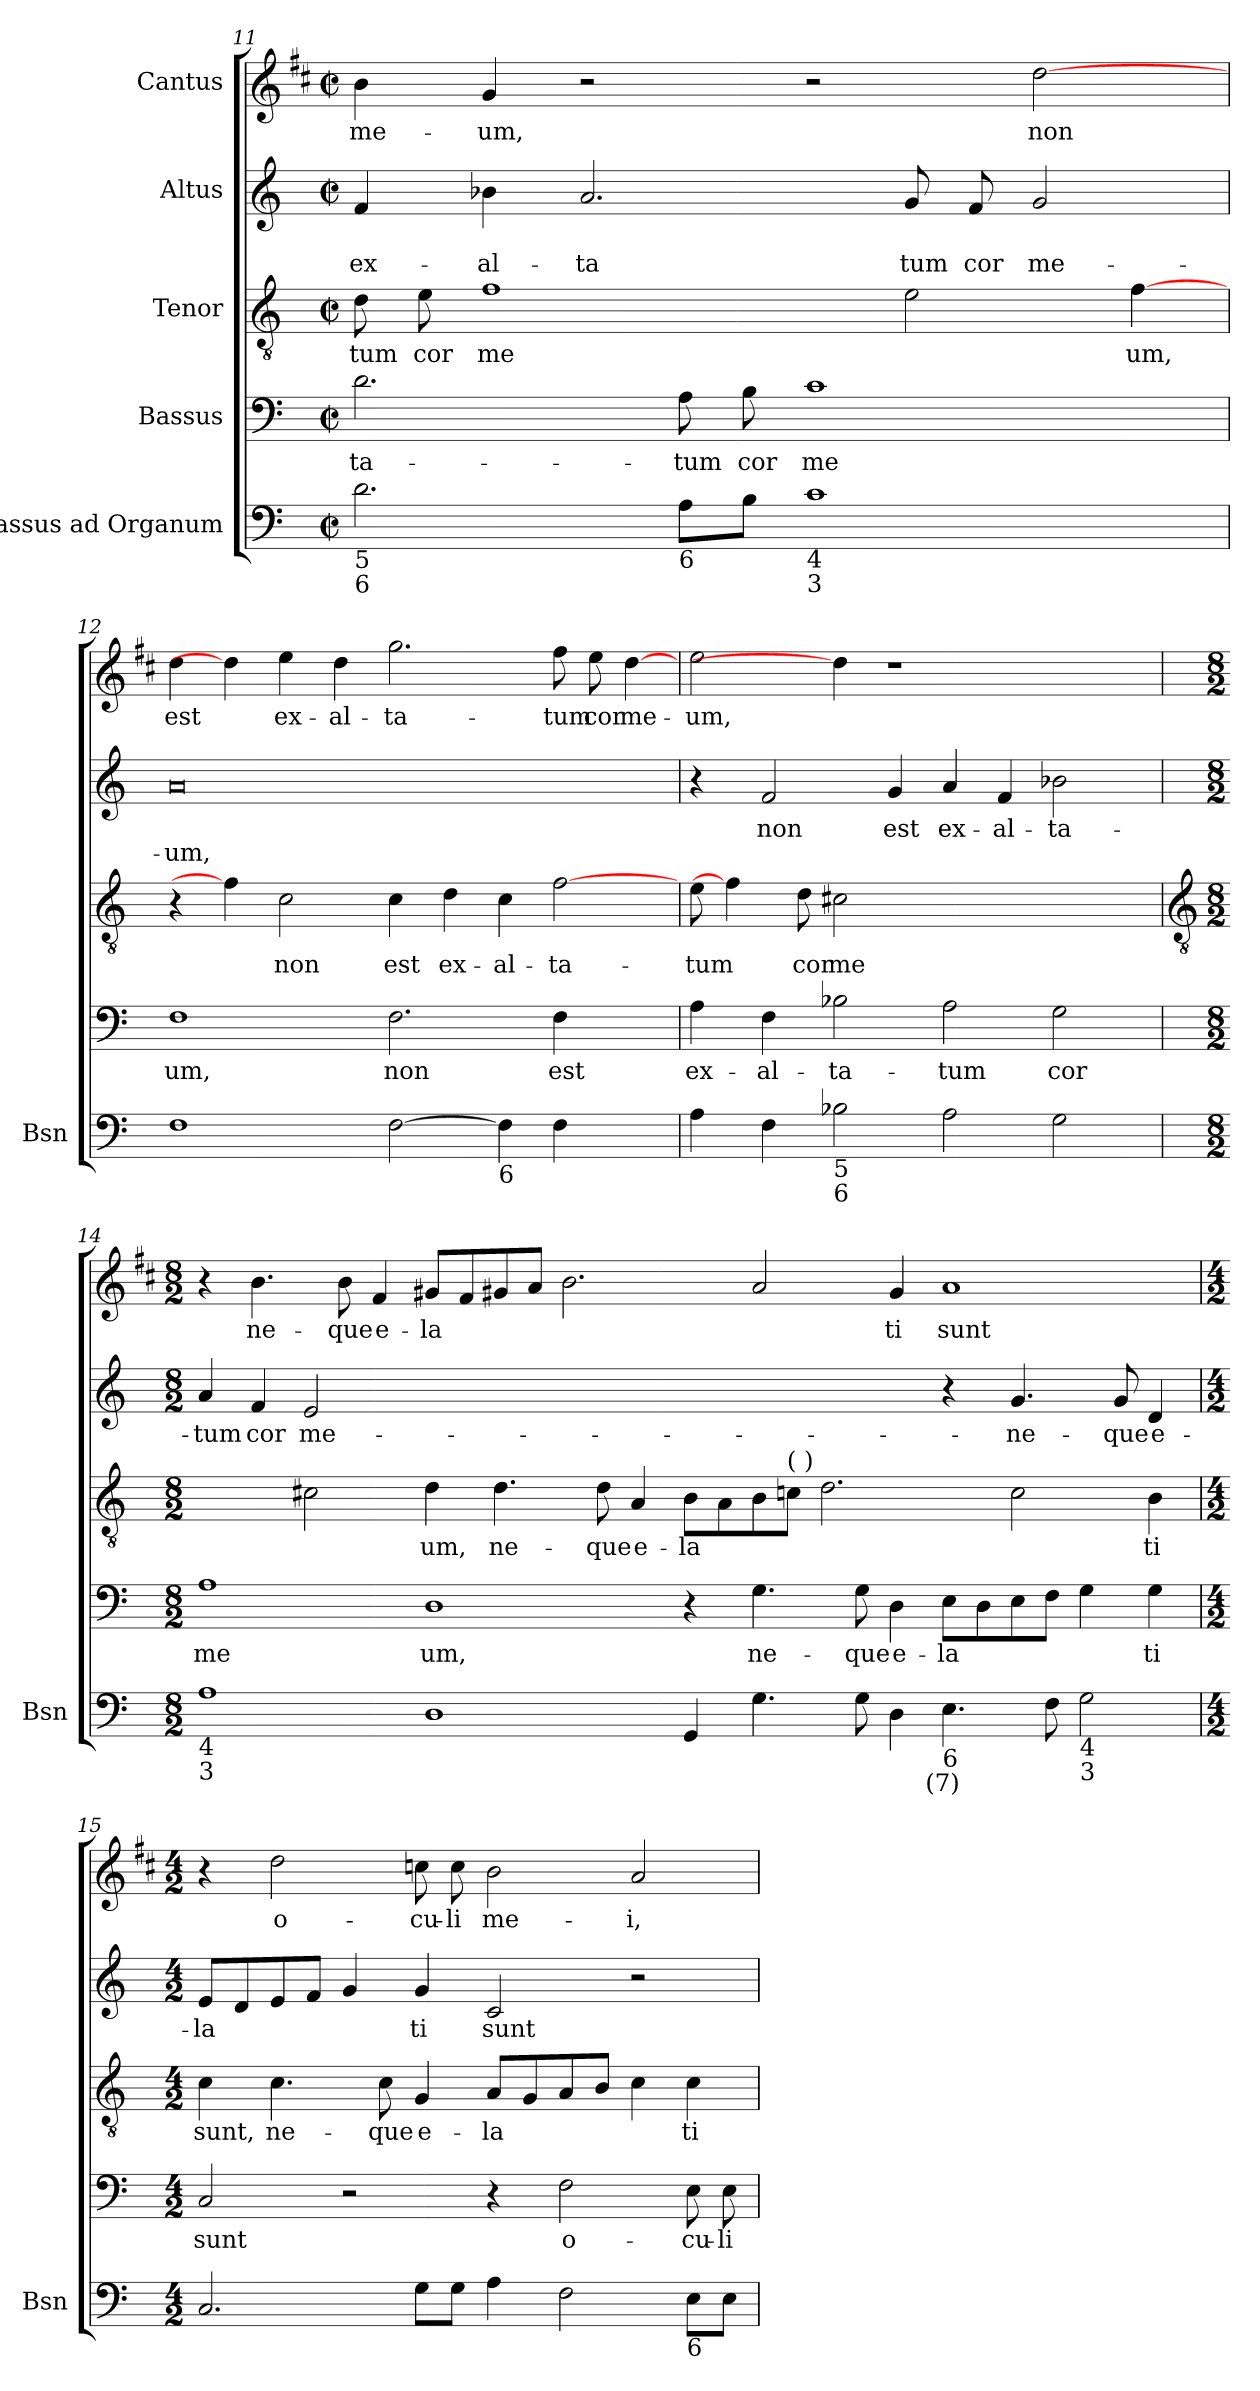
**kern	**kern	**text	**kern	**text	**kern	**text	**text	**kern	**text
*part5	*part4	*part4	*part3	*part3	*part2	*part2	*part2	*part1	*part1
*staff5	*staff4	*staff4	*staff3	*staff3	*staff2	*staff2	*staff2	*staff1	*staff1
*I"Bassus ad Organum	*I"Bassus	*	*I"Tenor	*	*I"Altus	*	*	*I"Cantus	*
*I'Bsn	*	*	*	*	*	*	*	*	*
*clefF4	*clefF4	*	*clefGv2	*	*clefG2	*	*	*clefG2	*
*	*	*	*	*	*	*	*	*ITrd1c2	*
*k[]	*k[]	*	*k[]	*	*k[]	*	*	*k[]	*
*C:	*C:	*	*C:	*	*C:	*	*	*C:	*
*M4/2	*M4/2	*	*M4/2	*	*M4/2	*	*	*M4/2	*
*met(c|)	*met(c|)	*	*met(c|)	*	*met(c|)	*	*	*met(c|)	*
=11	=11	=11	=11	=11	=11	=11	=11	=11	=11
!LO:TX:b:t=5	!	!	!	!	!	!	!	!	!
!LO:TX:b:t=6	!	!	!	!	!	!	!	!	!
!	!	!LO:LY:b	!	!LO:LY:b	!	!	!LO:LY:b	!	!LO:LY:b
2.d	2.d	ta-	8d	tum	4f	.	ex-	4a	me-
!	!	!	!	!LO:LY:b	!	!	!	!	!
.	.	.	8e	cor	.	.	.	.	.
!	!	!	!	!LO:LY:b	!	!	!LO:LY:b	!	!LO:LY:b
.	.	.	1f	me	4b-X	.	-al-	4f	-um,
!	!	!	!	!	!	!	!LO:LY:b	!	!
.	.	.	.	.	2.a	.	-ta	2r	.
!LO:TX:b:t=6	!	!	!	!	!	!	!	!	!
!	!	!LO:LY:b	!	!	!	!	!	!	!
8AL	8A	-tum	.	.	.	.	.	.	.
!	!	!LO:LY:b	!	!	!	!	!	!	!
8BJ	8B	cor	.	.	.	.	.	.	.
!LO:TX:b:t=4	!	!	!	!	!	!	!	!	!
!LO:TX:b:t=3	!	!	!	!	!	!	!	!	!
!	!	!LO:LY:b	!	!	!	!	!	!	!
1c	1c	me	.	.	.	.	.	2r	.
!	!	!	!	!	!	!	!LO:LY:b	!	!
.	.	.	2e	.	8g	.	tum	.	.
!	!	!	!	!	!	!	!LO:LY:b	!	!
.	.	.	.	.	8f	.	cor	.	.
!	!	!	!	!	!	!	!LO:LY:b	!	!LO:LY:b
.	.	.	.	.	2g	.	me-	[2cc	non
!	!	!	!	!LO:LY:b	!	!	!	!	!
.	.	.	[4f	um,	.	.	.	.	.
=12	=12	=12	=12	=12	=12	=12	=12	=12	=12
!	!	!LO:LY:b	!	!	!	!	!LO:LY:b	!	!LO:LY:b
1F	1F	um,	4r	.	0a	.	-um,	4cc	est
.	.	.	4f]	.	.	.	.	4cc]	.
!	!	!	!	!LO:LY:b	!	!	!	!	!LO:LY:b
.	.	.	2c	non	.	.	.	4dd	ex-
!	!	!	!	!	!	!	!	!	!LO:LY:b
.	.	.	.	.	.	.	.	4cc	-al-
!	!	!LO:LY:b	!	!LO:LY:b	!	!	!	!	!LO:LY:b
[2F	2.F	non	4c	est	.	.	.	2.ff	-ta-
!	!	!	!	!LO:LY:b	!	!	!	!	!
.	.	.	4d	ex-	.	.	.	.	.
!LO:TX:b:t=6	!	!	!	!	!	!	!	!	!
!	!	!	!	!LO:LY:b	!	!	!	!	!
4F]	.	.	4c	-al-	.	.	.	.	.
!	!	!LO:LY:b	!	!LO:LY:b	!	!	!	!	!LO:LY:b
4F	4F	est	[2f	-ta-	.	.	.	8ee	-tum
!	!	!	!	!	!	!	!	!	!LO:LY:b
.	.	.	.	.	.	.	.	8dd	cor
!	!	!	!	!	!	!	!	!	!LO:LY:b
4ryy	4ryy	.	.	.	4ryy	.	.	[4cc	me-
=13	=13	=13	=13	=13	=13	=13	=13	=13	=13
!	!	!LO:LY:b	!	!LO:LY:b	!	!	!	!	!LO:LY:b
4A	4A	ex-	8e	-tum	4r	.	.	2dd	-um,
.	.	.	4f]	.	.	.	.	.	.
!	!	!LO:LY:b	!	!	!	!LO:LY:b	!	!	!
4F	4F	-al-	.	.	2f	non	.	.	.
!	!	!	!	!LO:LY:b	!	!	!	!	!
.	.	.	8d	cor	.	.	.	.	.
!LO:TX:b:t=5	!	!	!	!	!	!	!	!	!
!LO:TX:b:t=6	!	!	!	!	!	!	!	!	!
!	!	!LO:LY:b	!	!LO:LY:b	!	!	!	!	!
2B-X	2B-X	-ta-	2c#X	me	.	.	.	4cc]	.
!	!	!	!	!	!	!LO:LY:b	!	!	!
.	.	.	.	.	4g	est	.	1r	.
!	!	!LO:LY:b	!	!	!	!LO:LY:b	!	!	!
2A	2A	-tum	[2dyy	.	4a	ex-	.	.	.
!	!	!	!	!	!	!LO:LY:b	!	!	!
.	.	.	.	.	4f	-al-	.	.	.
!	!	!LO:LY:b	!	!	!	!LO:LY:b	!	!	!
2G	2G	cor	2ryy	.	2b-X	-ta-	.	.	.
.	.	.	.	.	.	.	.	4ryy	.
!!LO:LB:g=z
=14	=14	=14	=14	=14	=14	=14	=14	=14	=14
*	*	*	*clefGv2	*	*	*	*	*	*
*M8/2	*M8/2	*	*M8/2	*	*M8/2	*	*	*M8/2	*
!LO:TX:b:t=4	!	!	!	!	!	!	!	!	!
!LO:TX:b:t=3	!	!	!	!	!	!	!	!	!
!	!	!LO:LY:b	!	!	!	!LO:LY:b	!	!	!
1A	1A	me	2dyy]	.	4a	-tum	.	4r	.
!	!	!	!	!	!	!LO:LY:b	!	!	!LO:LY:b
.	.	.	.	.	4f	cor	.	4.a	ne-
!	!	!	!	!	!	!LO:LY:b	!	!	!
.	.	.	2c#X	.	2e	me-	.	.	.
!	!	!	!	!	!	!	!	!	!LO:LY:b
.	.	.	.	.	.	.	.	8a	-que
!	!	!	!	!	!	!	!	!	!LO:LY:b
.	.	.	.	.	.	.	.	4e	e-
!	!	!LO:LY:b	!	!LO:LY:b	!	!LO:LY:b	!	!	!LO:LY:b
1D	1D	um,	4d	um,	[1dyy	-um,	.	8f#XL	-la
.	.	.	.	.	.	.	.	8e	.
!	!	!	!	!LO:LY:b	!	!	!	!	!
.	.	.	4.d	ne-	.	.	.	8f#X	.
.	.	.	.	.	.	.	.	8gJ	.
.	.	.	.	.	.	.	.	2.a	.
!	!	!	!	!LO:LY:b	!	!	!	!	!
.	.	.	8d	-que	.	.	.	.	.
!	!	!	!	!LO:LY:b	!	!	!	!	!
.	.	.	4A	e-	.	.	.	.	.
!	!	!	!	!LO:LY:b	!	!	!	!	!
4GG	4r	.	8BL	-la	2.dyy_	.	.	.	.
.	.	.	8A	.	.	.	.	.	.
!	!	!LO:LY:b	!	!	!	!	!	!	!
4.G	4.G	ne-	8B	.	.	.	.	2g	.
!	!	!	!LO:TX:a:t=(  )	!	!	!	!	!	!
.	.	.	8cJ	.	.	.	.	.	.
.	.	.	2.d	.	.	.	.	.	.
!	!	!LO:LY:b	!	!	!	!	!	!	!
8G	8G	-que	.	.	.	.	.	.	.
!	!	!LO:LY:b	!	!	!	!	!	!	!LO:LY:b
4D	4D	e-	.	.	4dyy]	.	.	4f#	ti
!LO:TX:b:t=6	!	!	!	!	!	!	!	!	!
!LO:TX:b:cj:t=(7)	!	!	!	!	!	!	!	!	!
!	!	!LO:LY:b	!	!	!	!	!	!	!LO:LY:b
4.E	8EL	-la	.	.	4r	.	.	1g	sunt
.	8D	.	.	.	.	.	.	.	.
!	!	!	!	!	!	!LO:LY:b	!	!	!
.	8E	.	2c	.	4.g	ne-	.	.	.
8F	8FJ	.	.	.	.	.	.	.	.
!LO:TX:b:t=4	!	!	!	!	!	!	!	!	!
!LO:TX:b:t=3	!	!	!	!	!	!	!	!	!
2G	4G	.	.	.	.	.	.	.	.
!	!	!	!	!	!	!LO:LY:b	!	!	!
.	.	.	.	.	8g	-que	.	.	.
!	!	!LO:LY:b	!	!LO:LY:b	!	!LO:LY:b	!	!	!
.	4G	ti	4B	ti	4d	e-	.	.	.
=15	=15	=15	=15	=15	=15	=15	=15	=15	=15
*M4/2	*M4/2	*	*M4/2	*	*M4/2	*	*	*M4/2	*
!	!	!LO:LY:b	!	!LO:LY:b	!	!LO:LY:b	!	!	!
2.C	2C	sunt	4c	sunt,	8eL	-la	.	4r	.
.	.	.	.	.	8d	.	.	.	.
!	!	!	!	!LO:LY:b	!	!	!	!	!LO:LY:b
.	.	.	4.c	ne-	8e	.	.	2cc	o-
.	.	.	.	.	8fJ	.	.	.	.
.	2r	.	.	.	4g	.	.	.	.
!	!	!	!	!LO:LY:b	!	!	!	!	!
.	.	.	8c	-que	.	.	.	.	.
!	!	!	!	!LO:LY:b	!	!LO:LY:b	!	!	!LO:LY:b
8GL	.	.	4G	e-	4g	ti	.	8b-X	-cu-
!	!	!	!	!	!	!	!	!	!LO:LY:b
8GJ	.	.	.	.	.	.	.	8b-	-li
!	!	!	!	!LO:LY:b	!	!LO:LY:b	!	!	!LO:LY:b
4A	4r	.	8AL	-la	2c	sunt	.	2a	me-
.	.	.	8G	.	.	.	.	.	.
!	!	!LO:LY:b	!	!	!	!	!	!	!
2F	2F	o-	8A	.	.	.	.	.	.
.	.	.	8BJ	.	.	.	.	.	.
!	!	!	!	!	!	!	!	!	!LO:LY:b
.	.	.	4c	.	2r	.	.	2g	-i,
!LO:TX:b:t=6	!	!	!	!	!	!	!	!	!
!	!	!LO:LY:b	!	!LO:LY:b	!	!	!	!	!
8EL	8E	-cu-	4c	ti	.	.	.	.	.
!	!	!LO:LY:b	!	!	!	!	!	!	!
8EJ	8E	-li	.	.	.	.	.	.	.
=	=	=	=	=	=	=	=	=	=
*-	*-	*-	*-	*-	*-	*-	*-	*-	*-
